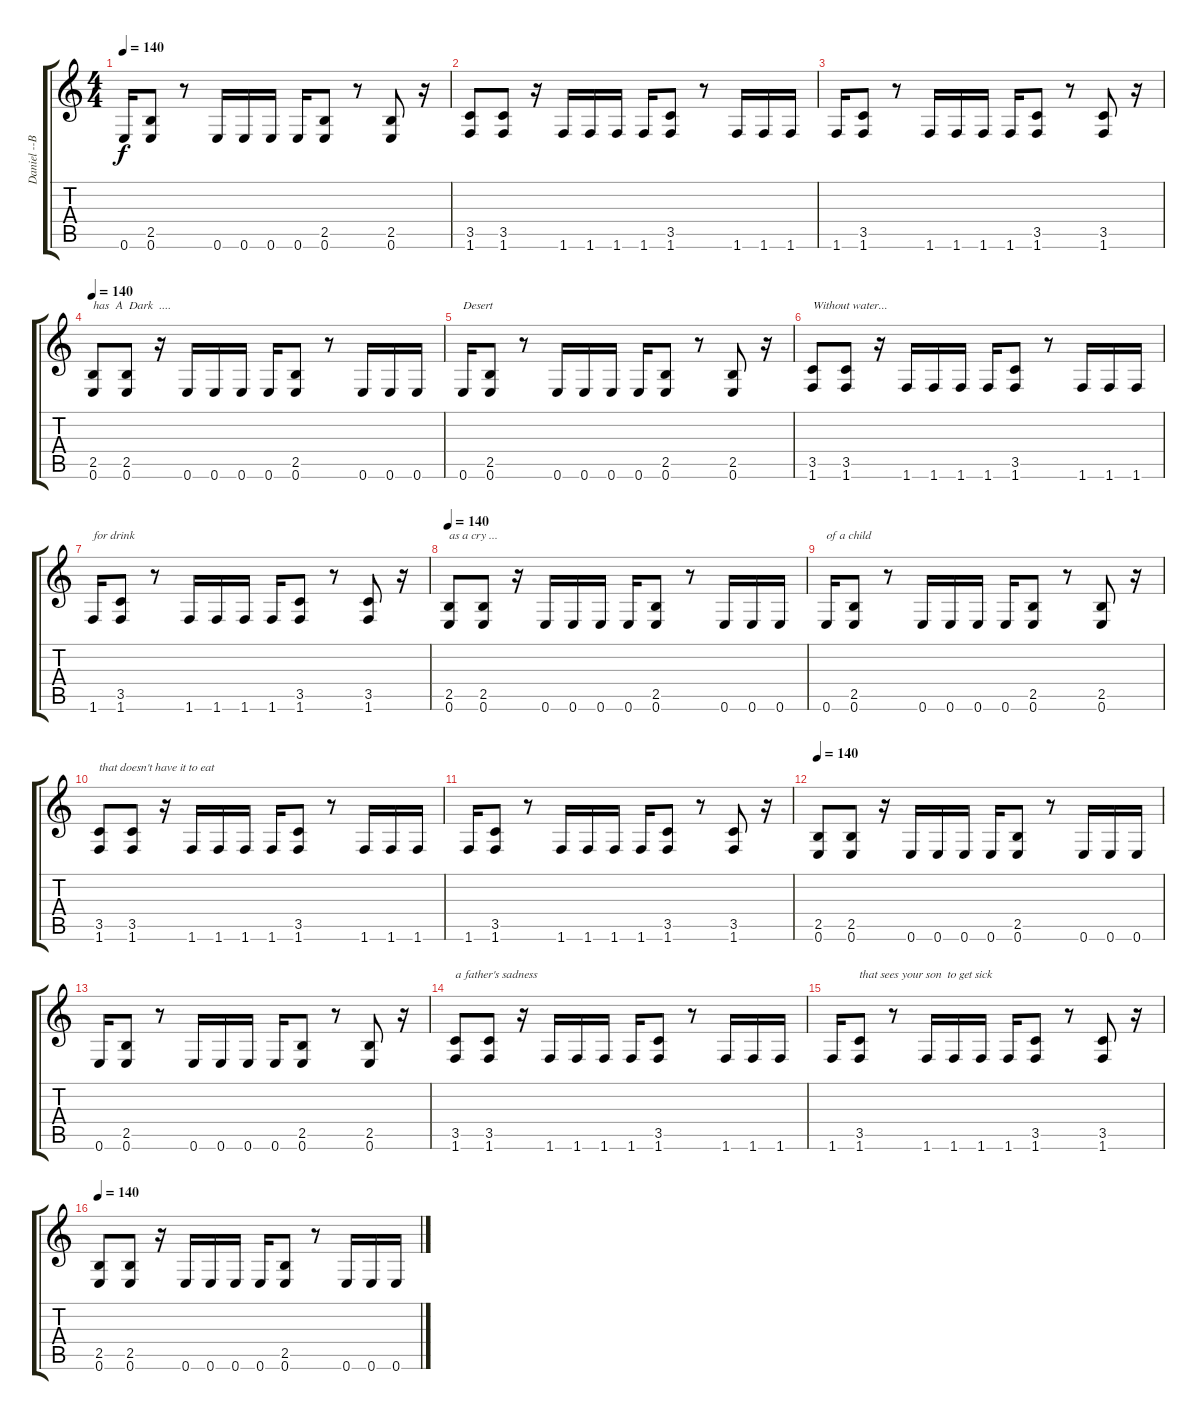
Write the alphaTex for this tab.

\track ("Daniel --Base" "Daniel --B") {instrument distortionguitar}
\staff {score tabs}
\tuning (E4 B3 G3 D3 A2 E2) {hide}
\ts (4 4)
\tempo 140
\clef g2
\ks c
0.6.16{dy f} (2.5 0.6).8 r.8 0.6.16 0.6.16 0.6.16 0.6.16 (2.5 0.6).8 r.8 (2.5 0.6).8 r.16 |
(3.5 1.6).8 (3.5 1.6).8 r.16 1.6.16 1.6.16 1.6.16 1.6.16 (3.5 1.6).8 r.8 1.6.16 1.6.16 1.6.16 |
1.6.16 (3.5 1.6).8 r.8 1.6.16 1.6.16 1.6.16 1.6.16 (3.5 1.6).8 r.8 (3.5 1.6).8 r.16 |
\tempo 140
(2.5 0.6).8{txt "has  A  Dark  ....     "} (2.5 0.6).8 r.16 0.6.16 0.6.16 0.6.16 0.6.16 (2.5 0.6).8 r.8 0.6.16 0.6.16 0.6.16 |
0.6.16{txt "Desert"} (2.5 0.6).8 r.8 0.6.16 0.6.16 0.6.16 0.6.16 (2.5 0.6).8 r.8 (2.5 0.6).8 r.16 |
(3.5 1.6).8{txt "Without water..."} (3.5 1.6).8 r.16 1.6.16 1.6.16 1.6.16 1.6.16 (3.5 1.6).8 r.8 1.6.16 1.6.16 1.6.16 |
1.6.16{txt "for drink"} (3.5 1.6).8 r.8 1.6.16 1.6.16 1.6.16 1.6.16 (3.5 1.6).8 r.8 (3.5 1.6).8 r.16 |
\tempo 140
(2.5 0.6).8{txt "as a cry ..."} (2.5 0.6).8 r.16 0.6.16 0.6.16 0.6.16 0.6.16 (2.5 0.6).8 r.8 0.6.16 0.6.16 0.6.16 |
0.6.16{txt "of a child"} (2.5 0.6).8 r.8 0.6.16 0.6.16 0.6.16 0.6.16 (2.5 0.6).8 r.8 (2.5 0.6).8 r.16 |
(3.5 1.6).8{txt "that doesn't have it to eat"} (3.5 1.6).8 r.16 1.6.16 1.6.16 1.6.16 1.6.16 (3.5 1.6).8 r.8 1.6.16 1.6.16 1.6.16 |
1.6.16 (3.5 1.6).8 r.8 1.6.16 1.6.16 1.6.16 1.6.16 (3.5 1.6).8 r.8 (3.5 1.6).8 r.16 |
\tempo 140
(2.5 0.6).8 (2.5 0.6).8 r.16 0.6.16 0.6.16 0.6.16 0.6.16 (2.5 0.6).8 r.8 0.6.16 0.6.16 0.6.16 |
0.6.16 (2.5 0.6).8 r.8 0.6.16 0.6.16 0.6.16 0.6.16 (2.5 0.6).8 r.8 (2.5 0.6).8 r.16 |
(3.5 1.6).8{txt "a father's sadness"} (3.5 1.6).8 r.16 1.6.16 1.6.16 1.6.16 1.6.16 (3.5 1.6).8 r.8 1.6.16 1.6.16 1.6.16 |
1.6.16 (3.5 1.6).8{txt "that sees your son  to get sick"} r.8 1.6.16 1.6.16 1.6.16 1.6.16 (3.5 1.6).8 r.8 (3.5 1.6).8 r.16 |
\tempo 140
(2.5 0.6).8 (2.5 0.6).8 r.16 0.6.16 0.6.16 0.6.16 0.6.16 (2.5 0.6).8 r.8 0.6.16 0.6.16 0.6.16
